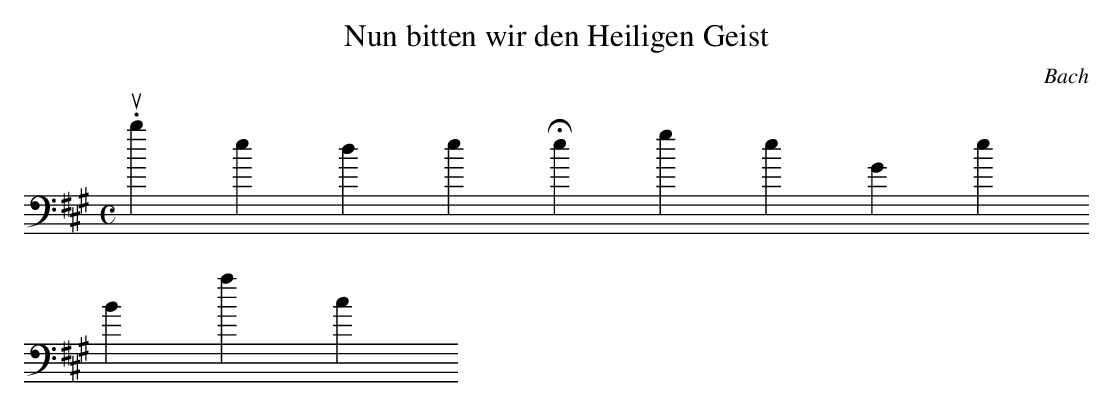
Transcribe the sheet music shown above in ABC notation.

X:1
T:Nun bitten wir den Heiligen Geist
C:Bach
M:C
L:1/4
K:A bass a |"6"g/f/ e/d/"6"c" 7 24"d- |d"46"c/"6"B/ "6"c/A/e |\ HA3a |"6 46"g"6 5"fg" 4"a | "6"cd/e/ f/a/ "6"d/e/ |HA2a/g/"4"f/^e/ |\ f/e/"6 46"d"46 #5"c2 |Hf2zf |\ e/d/"7"c/B/" 6 -7"A2 | Hd2" 2"Be |" 9"A"7"B/c/d"6 5"B |"7"c"-5"^d/e/"56"A"# 7"B |\ He2=d"2"c/B/ |"6"c/A/" 7"EHA |]
 36. Nun bitten wir den Heiligen Geist
Bach
